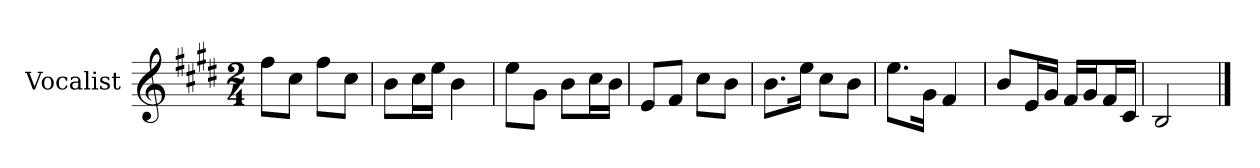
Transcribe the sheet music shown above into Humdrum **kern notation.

**kern
*part1
*staff1
*I"Vocalist
*k[f#c#g#d#]
*E:
*M2/4
=
8ff#L
8cc#J
8ff#L
8cc#J
=1
8bL
16cc#L
16eeJJ
4b
=2
8eeL
8g#J
8bL
16cc#L
16bJJ
=3
8eL
8f#J
8cc#L
8bJ
=4
8.bL
16eeJk
8cc#L
8bJ
=5
8.eeL
16g#Jk
4f#
=6
8bL
16eL
16g#JJ
16f#LL
16g#J
16f#L
16c#JJ
=7
2B
==
*-
